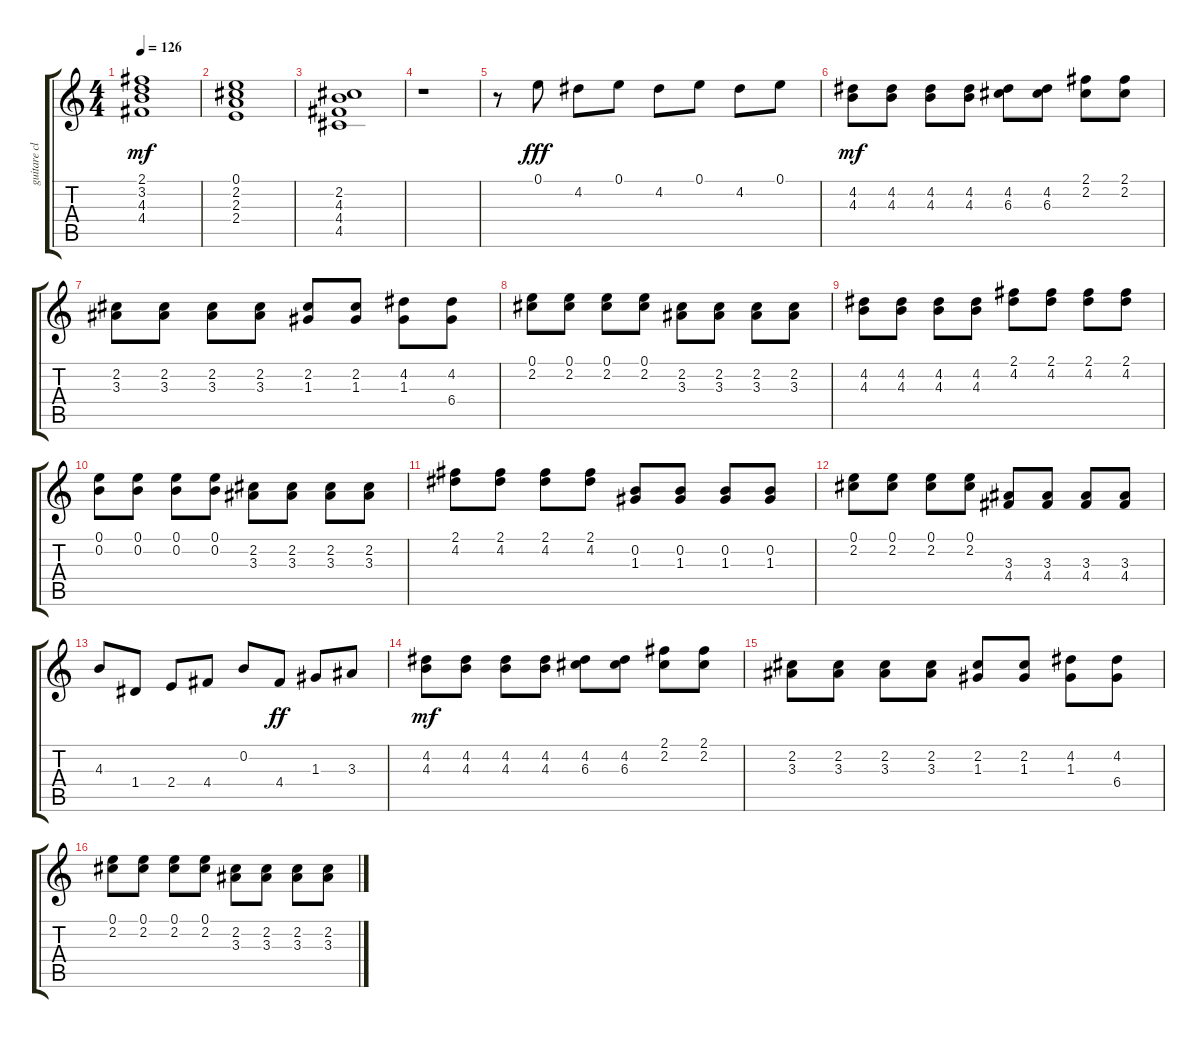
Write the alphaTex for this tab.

\track ("guitare clean" "guitare cl") {instrument electricguitarclean}
\staff {score tabs}
\tuning (E4 B3 G3 D3 A2 E2) {hide}
\ts (4 4)
\tempo 126
\clef g2
\ks c
(2.1 3.2 4.3 4.4).1{dy mf} |
(0.1 2.2 2.3 2.4).1 |
(2.2 4.3 4.4 4.5).1 |
r.1 |
r.8 0.1.8{dy fff volume 5} 4.2.8{volume 7} 0.1.8{volume 8} 4.2.8{volume 10} 0.1.8{volume 11} 4.2.8{volume 13} 0.1.8{volume 14} |
(4.2 4.3).8{dy mf volume 16 instrument distortionguitar} (4.2 4.3).8 (4.2 4.3).8 (4.2 4.3).8 (4.2 6.3).8 (4.2 6.3).8 (2.1 2.2).8 (2.1 2.2).8 |
(2.2 3.3).8 (2.2 3.3).8 (2.2 3.3).8 (2.2 3.3).8 (2.2 1.3).8 (2.2 1.3).8 (4.2 1.3).8 (4.2 6.4).8 |
(0.1 2.2).8 (0.1 2.2).8 (0.1 2.2).8 (0.1 2.2).8 (2.2 3.3).8 (2.2 3.3).8 (2.2 3.3).8 (2.2 3.3).8 |
(4.2 4.3).8 (4.2 4.3).8 (4.2 4.3).8 (4.2 4.3).8 (2.1 4.2).8 (2.1 4.2).8 (2.1 4.2).8 (2.1 4.2).8 |
(0.1 0.2).8 (0.1 0.2).8 (0.1 0.2).8 (0.1 0.2).8 (2.2 3.3).8 (2.2 3.3).8 (2.2 3.3).8 (2.2 3.3).8 |
(2.1 4.2).8 (2.1 4.2).8 (2.1 4.2).8 (2.1 4.2).8 (0.2 1.3).8 (0.2 1.3).8 (0.2 1.3).8 (0.2 1.3).8 |
(0.1 2.2).8 (0.1 2.2).8 (0.1 2.2).8 (0.1 2.2).8 (3.3 4.4).8 (3.3 4.4).8 (3.3 4.4).8 (3.3 4.4).8 |
4.3.8 1.4.8 2.4.8 4.4.8 0.2.8 4.4.8{dy ff} 1.3.8 3.3.8 |
(4.2 4.3).8{dy mf} (4.2 4.3).8 (4.2 4.3).8 (4.2 4.3).8 (4.2 6.3).8 (4.2 6.3).8 (2.1 2.2).8 (2.1 2.2).8 |
(2.2 3.3).8 (2.2 3.3).8 (2.2 3.3).8 (2.2 3.3).8 (2.2 1.3).8 (2.2 1.3).8 (4.2 1.3).8 (4.2 6.4).8 |
(0.1 2.2).8 (0.1 2.2).8 (0.1 2.2).8 (0.1 2.2).8 (2.2 3.3).8 (2.2 3.3).8 (2.2 3.3).8 (2.2 3.3).8
